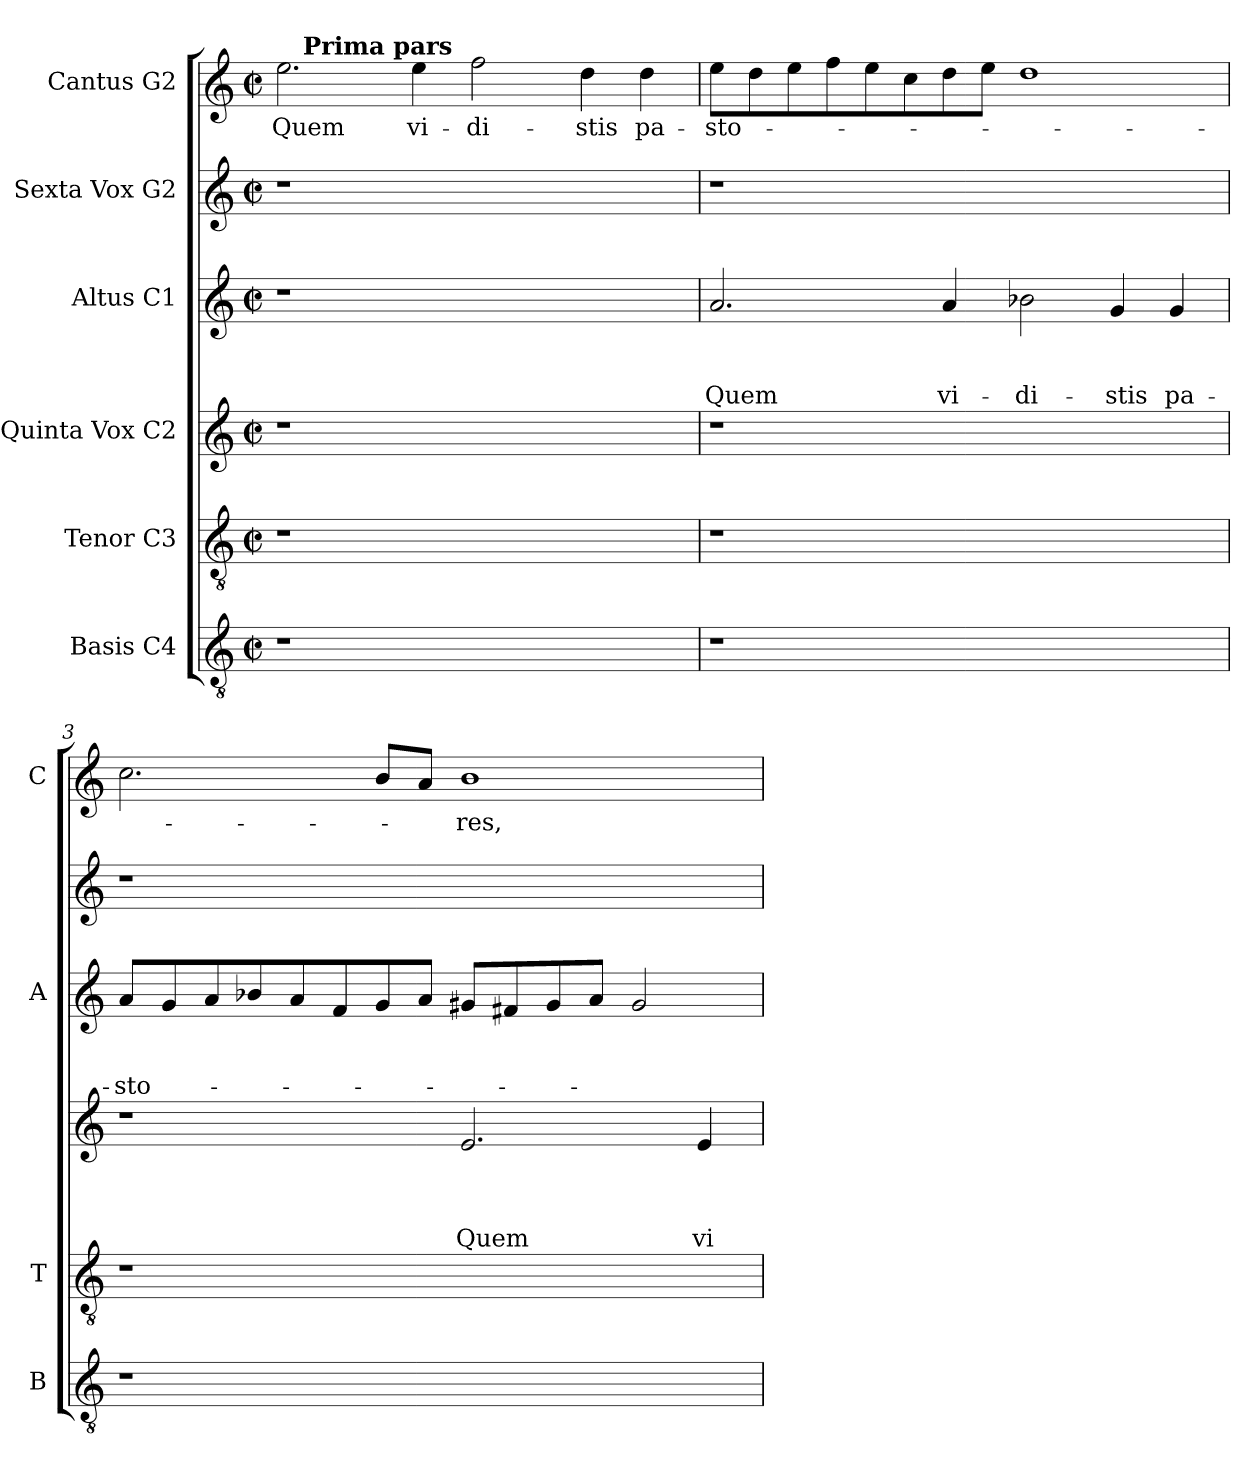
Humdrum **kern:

**kern	**kern	**kern	**text	**text	**text	**text	**kern	**text	**text	**text	**kern	**kern	**text
*part6	*part5	*part4	*part4	*part4	*part4	*part4	*part3	*part3	*part3	*part3	*part2	*part1	*part1
*staff6	*staff5	*staff4	*staff4	*staff4	*staff4	*staff4	*staff3	*staff3	*staff3	*staff3	*staff2	*staff1	*staff1
*I"Basis C4	*I"Tenor C3	*I"Quinta Vox C2	*	*	*	*	*I"Altus C1	*	*	*	*I"Sexta Vox G2	*I"Cantus G2	*
*I'B	*I'T	*	*	*	*	*	*I'A	*	*	*	*	*I'C	*
*clefGv2	*clefGv2	*clefG2	*	*	*	*	*clefG2	*	*	*	*clefG2	*clefG2	*
*k[]	*k[]	*k[]	*	*	*	*	*k[]	*	*	*	*k[]	*k[]	*
*C:	*C:	*C:	*	*	*	*	*C:	*	*	*	*C:	*C:	*
*M2/2	*M2/2	*M2/2	*	*	*	*	*M2/2	*	*	*	*M2/2	*M2/2	*
*met(c|)	*met(c|)	*met(c|)	*	*	*	*	*met(c|)	*	*	*	*met(c|)	*met(c|)	*
=1	=1	=1	=1	=1	=1	=1	=1	=1	=1	=1	=1	=1	=1
!	!	!	!	!	!	!	!	!	!	!	!	!	!LO:LY:b
*	*	*	*	*	*	*	*	*	*	*	*	*^	*
1r	1r	1r	.	.	.	.	1r	.	.	.	1r	2.ee\	16ryy	Quem
!	!	!	!	!	!	!	!	!	!	!	!	!	!LO:TX:a:B:t=Prima pars	!
.	.	.	.	.	.	.	.	.	.	.	.	.	1ryy	.
!	!	!	!	!	!	!	!	!	!	!	!	!	!	!LO:LY:b
.	.	.	.	.	.	.	.	.	.	.	.	4ee\	.	vi-
!	!	!	!	!	!	!	!	!	!	!	!	!	!	!LO:LY:b
1ryy	1ryy	1ryy	.	.	.	.	1ryy	.	.	.	1ryy	2ff\	.	-di-
.	.	.	.	.	.	.	.	.	.	.	.	.	2...ryy	.
!	!	!	!	!	!	!	!	!	!	!	!	!	!	!LO:LY:b
.	.	.	.	.	.	.	.	.	.	.	.	4dd\	.	-stis
!	!	!	!	!	!	!	!	!	!	!	!	!	!	!LO:LY:b
.	.	.	.	.	.	.	.	.	.	.	.	4dd\	.	pa-
=2	=2	=2	=2	=2	=2	=2	=2	=2	=2	=2	=2	=2	=2	=2
!	!	!	!	!	!	!	!	!	!	!LO:LY:b	!	!	!	!LO:LY:b
*	*	*	*	*	*	*	*	*	*	*	*	*v	*v	*
1r	1r	1r	.	.	.	.	2.a/	.	.	Quem	1r	8ee\L	-sto-
.	.	.	.	.	.	.	.	.	.	.	.	8dd\	.
.	.	.	.	.	.	.	.	.	.	.	.	8ee\	.
.	.	.	.	.	.	.	.	.	.	.	.	8ff\	.
.	.	.	.	.	.	.	.	.	.	.	.	8ee\	.
.	.	.	.	.	.	.	.	.	.	.	.	8cc\	.
!	!	!	!	!	!	!	!	!	!	!LO:LY:b	!	!	!
.	.	.	.	.	.	.	4a/	.	.	vi-	.	8dd\	.
.	.	.	.	.	.	.	.	.	.	.	.	8ee\J	.
!	!	!	!	!	!	!	!	!	!	!LO:LY:b	!	!	!
1ryy	1ryy	1ryy	.	.	.	.	2b-X\	.	.	-di-	1ryy	1dd	.
!	!	!	!	!	!	!	!	!	!	!LO:LY:b	!	!	!
.	.	.	.	.	.	.	4g/	.	.	-stis	.	.	.
!	!	!	!	!	!	!	!	!	!	!LO:LY:b	!	!	!
.	.	.	.	.	.	.	4g/	.	.	pa-	.	.	.
=3	=3	=3	=3	=3	=3	=3	=3	=3	=3	=3	=3	=3	=3
!	!	!	!	!	!	!	!	!	!	!LO:LY:b	!	!	!
1r	1r	1r	.	.	.	.	8a/L	.	.	-sto-	1r	2.cc\	.
.	.	.	.	.	.	.	8g/	.	.	.	.	.	.
.	.	.	.	.	.	.	8a/	.	.	.	.	.	.
.	.	.	.	.	.	.	8b-X/	.	.	.	.	.	.
.	.	.	.	.	.	.	8a/	.	.	.	.	.	.
.	.	.	.	.	.	.	8f/	.	.	.	.	.	.
.	.	.	.	.	.	.	8g/	.	.	.	.	8b/L	.
.	.	.	.	.	.	.	8a/J	.	.	.	.	8a/J	.
!	!	!	!	!	!	!LO:LY:b	!	!	!	!	!	!	!LO:LY:b
1ryy	1ryy	2.e/	.	.	.	Quem	8g#X/L	.	.	.	1ryy	1b	-res,
.	.	.	.	.	.	.	8f#X/	.	.	.	.	.	.
.	.	.	.	.	.	.	8g#/	.	.	.	.	.	.
.	.	.	.	.	.	.	8a/J	.	.	.	.	.	.
.	.	.	.	.	.	.	2g#/	.	.	.	.	.	.
!	!	!	!	!	!	!LO:LY:b	!	!	!	!	!	!	!
.	.	4e/	.	.	.	vi-	.	.	.	.	.	.	.
=	=	=	=	=	=	=	=	=	=	=	=	=	=
*-	*-	*-	*-	*-	*-	*-	*-	*-	*-	*-	*-	*-	*-
